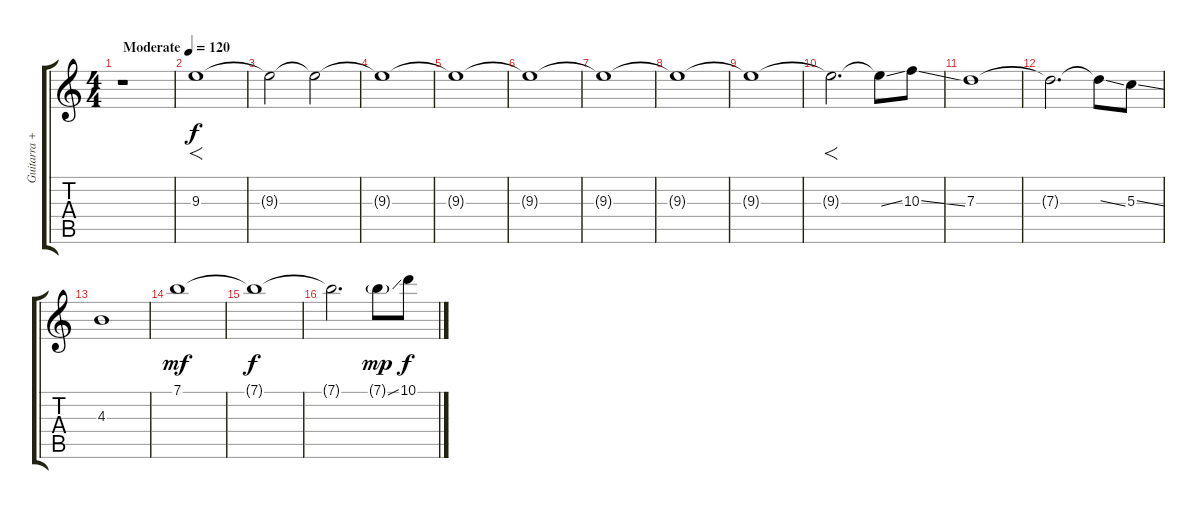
\track ("Guitarra + solos" "Guitarra +") {instrument distortionguitar}
\staff {score tabs}
\tuning (E4 B3 G3 D3 A2 E2) {hide}
\ts (4 4)
\tempo (120 "Moderate")
\clef g2
\ks c
r.1{dy f instrument distortionguitar} |
9.3.1{f} |
9.3{t}.2 9.3{t}.2 |
9.3{t}.1 |
9.3{t}.1 |
9.3{t}.1 |
9.3{t}.1 |
9.3{t}.1 |
9.3{t}.1 |
9.3{t}.2{f d} 9.3{ss t}.8 10.3{ss}.8 |
7.3.1 |
7.3{t}.2{d} 7.3{ss t}.8 5.3{ss}.8 |
4.3.1 |
7.1.1{dy mf} |
7.1{t}.1{dy f} |
7.1{t}.2{d} 7.1{ss g}.8{dy mp} 10.1{ss}.8{dy f}
